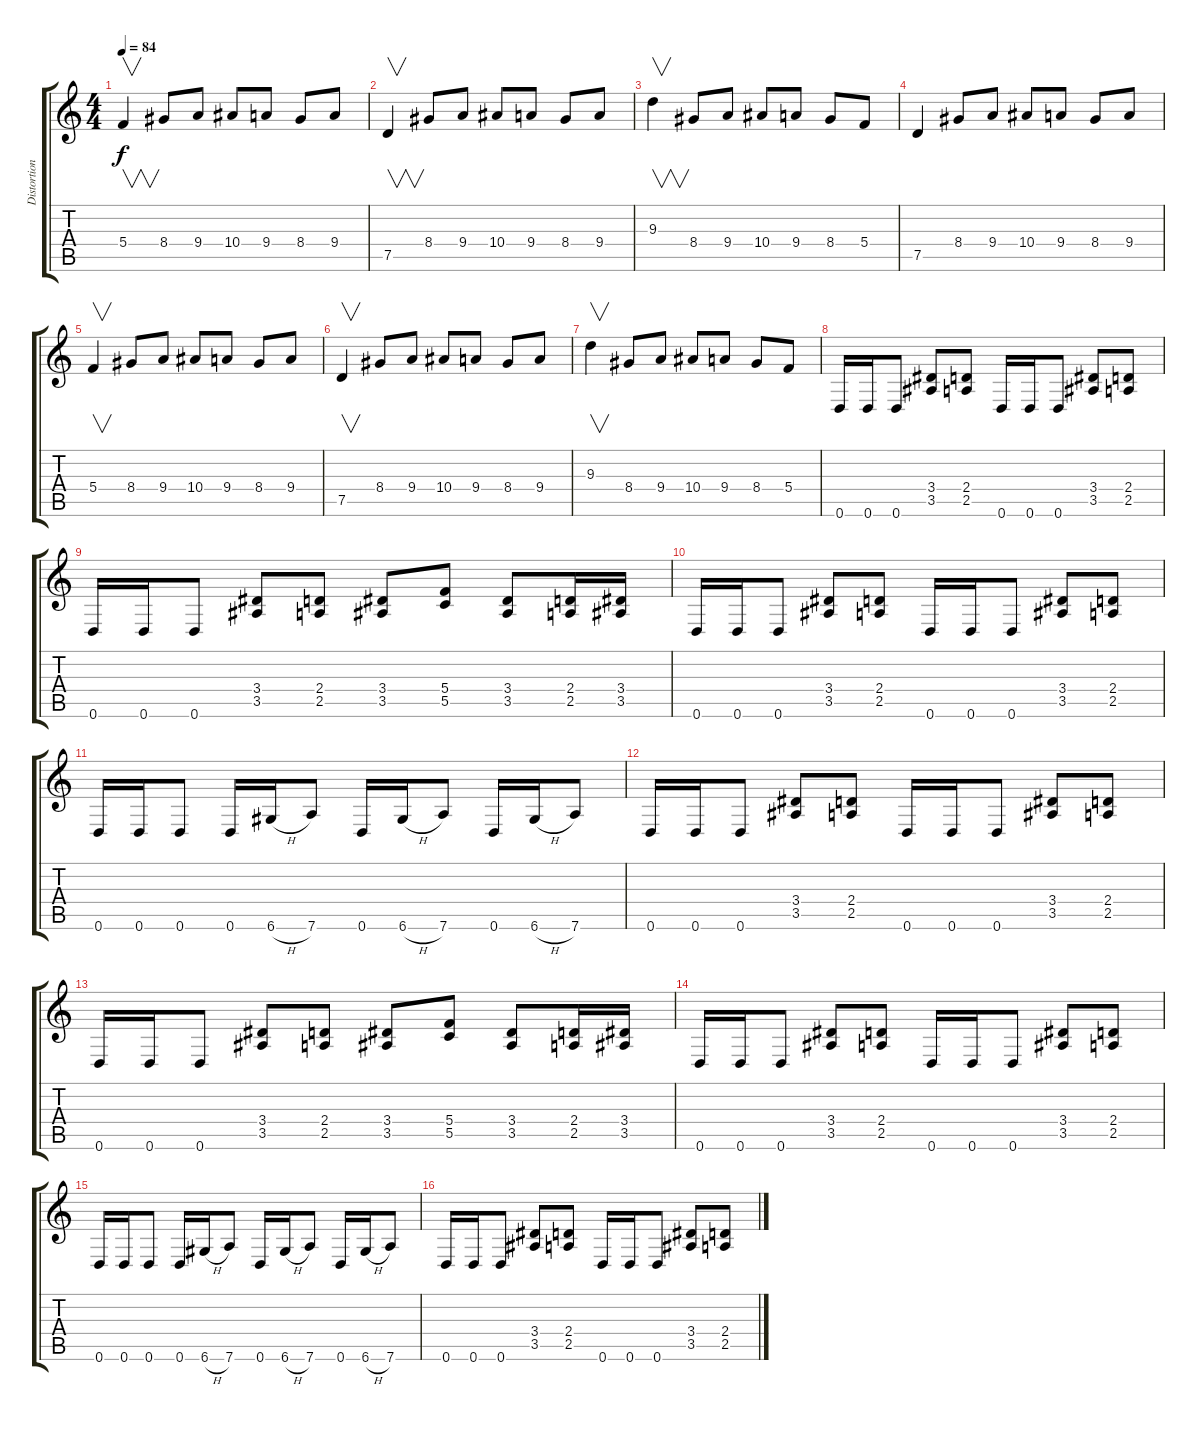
\track ("Distortion Guitar 2" "Distortion") {instrument distortionguitar}
\staff {score tabs}
\tuning (D4 A3 F3 C3 G2 D2) {hide}
\ts (4 4)
\tempo 84
\clef g2
\ks c
5.4.4{v dy f} 8.4.8 9.4.8 10.4.8 9.4.8 8.4.8 9.4.8 |
7.5.4{v} 8.4.8 9.4.8 10.4.8 9.4.8 8.4.8 9.4.8 |
9.3.4{v} 8.4.8 9.4.8 10.4.8 9.4.8 8.4.8 5.4.8 |
7.5.4 8.4.8 9.4.8 10.4.8 9.4.8 8.4.8 9.4.8 |
5.4.4{v} 8.4.8 9.4.8 10.4.8 9.4.8 8.4.8 9.4.8 |
7.5.4{v} 8.4.8 9.4.8 10.4.8 9.4.8 8.4.8 9.4.8 |
9.3.4{v} 8.4.8 9.4.8 10.4.8 9.4.8 8.4.8 5.4.8 |
0.6.16{volume 13} 0.6.16 0.6.8 (3.4 3.5).8 (2.4 2.5).8 0.6.16 0.6.16 0.6.8 (3.4 3.5).8 (2.4 2.5).8 |
0.6.16 0.6.16 0.6.8 (3.4 3.5).8 (2.4 2.5).8 (3.4 3.5).8 (5.4 5.5).8 (3.4 3.5).8 (2.4 2.5).16 (3.4 3.5).16 |
0.6.16 0.6.16 0.6.8 (3.4 3.5).8 (2.4 2.5).8 0.6.16 0.6.16 0.6.8 (3.4 3.5).8 (2.4 2.5).8 |
0.6.16 0.6.16 0.6.8 0.6.16 6.6{h}.16 7.6.8 0.6.16 6.6{h}.16 7.6.8 0.6.16 6.6{h}.16 7.6.8 |
0.6.16 0.6.16 0.6.8 (3.4 3.5).8 (2.4 2.5).8 0.6.16 0.6.16 0.6.8 (3.4 3.5).8 (2.4 2.5).8 |
0.6.16 0.6.16 0.6.8 (3.4 3.5).8 (2.4 2.5).8 (3.4 3.5).8 (5.4 5.5).8 (3.4 3.5).8 (2.4 2.5).16 (3.4 3.5).16 |
0.6.16 0.6.16 0.6.8 (3.4 3.5).8 (2.4 2.5).8 0.6.16 0.6.16 0.6.8 (3.4 3.5).8 (2.4 2.5).8 |
0.6.16 0.6.16 0.6.8 0.6.16 6.6{h}.16 7.6.8 0.6.16 6.6{h}.16 7.6.8 0.6.16 6.6{h}.16 7.6.8 |
0.6.16 0.6.16 0.6.8 (3.4 3.5).8 (2.4 2.5).8 0.6.16 0.6.16 0.6.8 (3.4 3.5).8 (2.4 2.5).8
